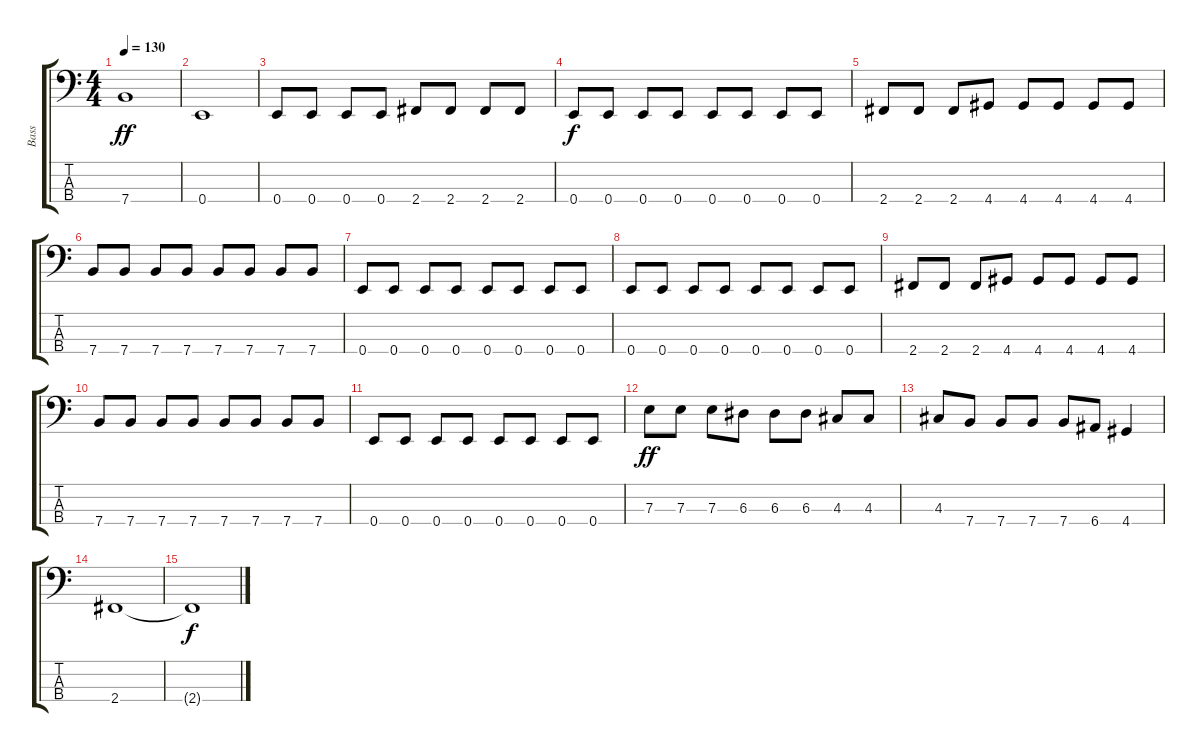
\track ("Bass" "Bass") {instrument electricbassfinger}
\staff {score tabs}
\tuning (G2 D2 A1 E1) {hide}
\ts (4 4)
\tempo 130
\clef f4
\ks c
7.4.1{dy ff} |
0.4.1 |
0.4.8 0.4.8 0.4.8 0.4.8 2.4.8 2.4.8 2.4.8 2.4.8 |
0.4.8{dy f} 0.4.8 0.4.8 0.4.8 0.4.8 0.4.8 0.4.8 0.4.8 |
2.4.8 2.4.8 2.4.8 4.4.8 4.4.8 4.4.8 4.4.8 4.4.8 |
7.4.8 7.4.8 7.4.8 7.4.8 7.4.8 7.4.8 7.4.8 7.4.8 |
0.4.8 0.4.8 0.4.8 0.4.8 0.4.8 0.4.8 0.4.8 0.4.8 |
0.4.8 0.4.8 0.4.8 0.4.8 0.4.8 0.4.8 0.4.8 0.4.8 |
2.4.8 2.4.8 2.4.8 4.4.8 4.4.8 4.4.8 4.4.8 4.4.8 |
7.4.8 7.4.8 7.4.8 7.4.8 7.4.8 7.4.8 7.4.8 7.4.8 |
0.4.8 0.4.8 0.4.8 0.4.8 0.4.8 0.4.8 0.4.8 0.4.8 |
7.3.8{dy ff} 7.3.8 7.3.8 6.3.8 6.3.8 6.3.8 4.3.8 4.3.8 |
4.3.8 7.4.8 7.4.8 7.4.8 7.4.8 6.4.8 4.4.4 |
2.4.1 |
2.4{t}.1{dy f}
